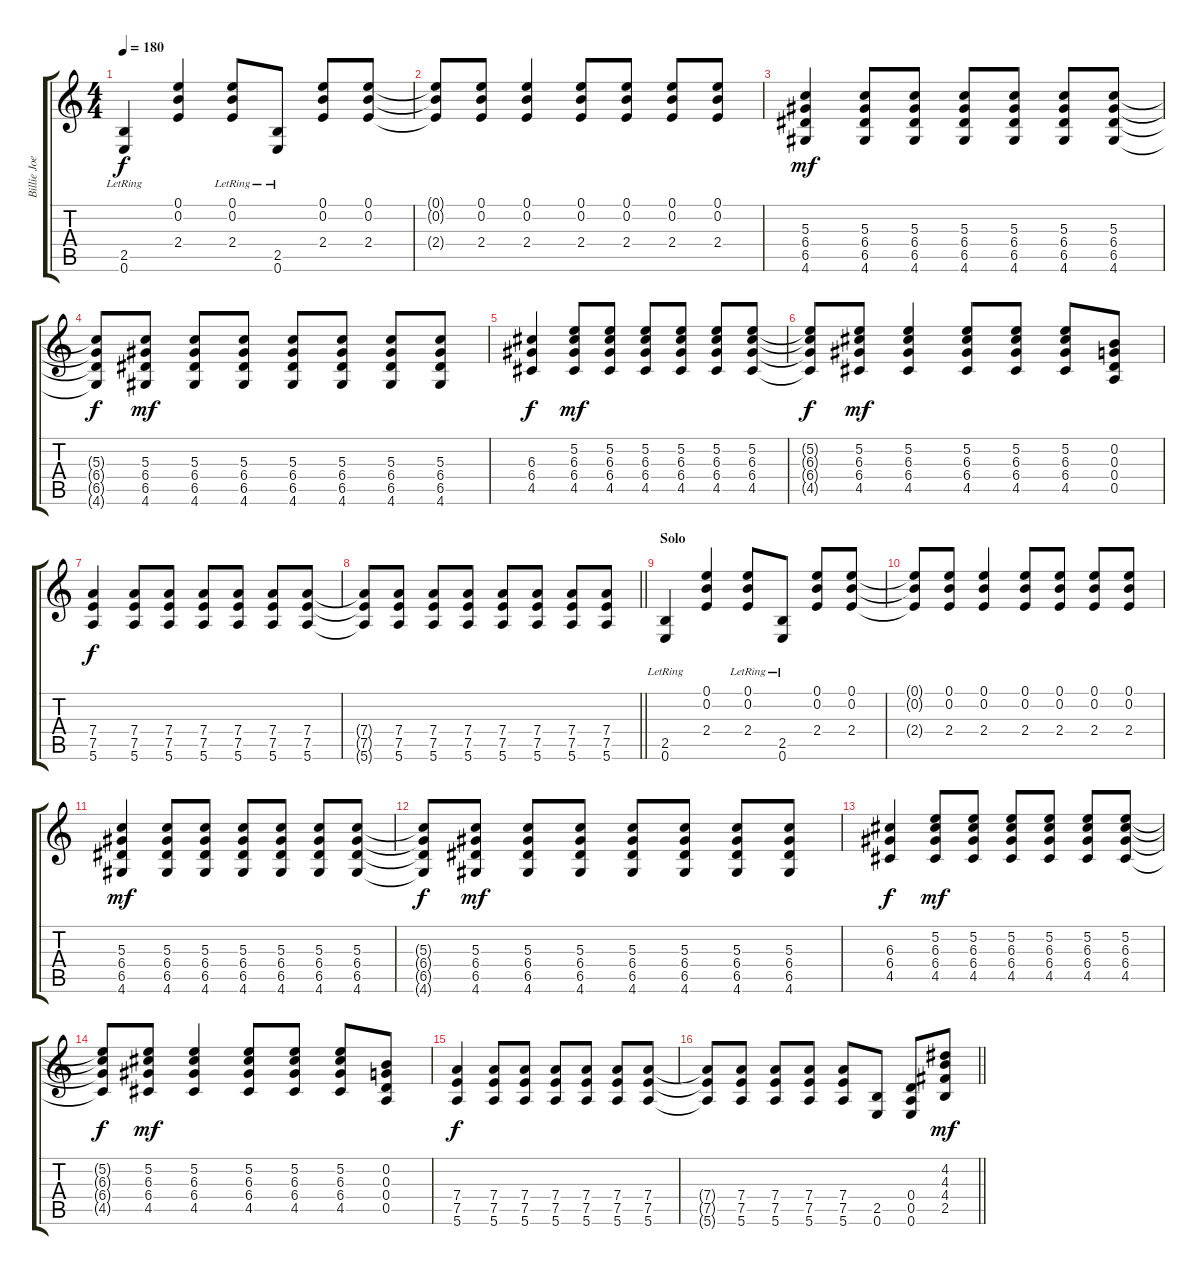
\track ("Billie Joe Armstrong (Guitar 1)" "Billie Joe") {instrument distortionguitar}
\staff {score tabs}
\tuning (E4 B3 G3 D3 A2 E2) {hide}
\ts (4 4)
\tempo 180
\clef g2
\ks c
(2.5{lr} 0.6).4{dy f instrument distortionguitar} (0.1 0.2 2.4).4 (0.1{lr} 0.2{lr} 2.4).8 (2.5{lr} 0.6{lr}).8 (0.1 0.2 2.4).8 (0.1 0.2 2.4).8 |
(0.1{t} 0.2{t} 2.4{t}).8 (0.1 0.2 2.4).8 (0.1 0.2 2.4).4 (0.1 0.2 2.4).8 (0.1 0.2 2.4).8 (0.1 0.2 2.4).8 (0.1 0.2 2.4).8 |
(5.3 6.4 6.5 4.6).4{dy mf} (5.3 6.4 6.5 4.6).8 (5.3 6.4 6.5 4.6).8 (5.3 6.4 6.5 4.6).8 (5.3 6.4 6.5 4.6).8 (5.3 6.4 6.5 4.6).8 (5.3 6.4 6.5 4.6).8 |
(5.3{t} 6.4{t} 6.5{t} 4.6{t}).8{dy f} (5.3 6.4 6.5 4.6).8{dy mf} (5.3 6.4 6.5 4.6).8 (5.3 6.4 6.5 4.6).8 (5.3 6.4 6.5 4.6).8 (5.3 6.4 6.5 4.6).8 (5.3 6.4 6.5 4.6).8 (5.3 6.4 6.5 4.6).8 |
(6.3 6.4 4.5).4{dy f} (5.2 6.3 6.4 4.5).8{dy mf} (5.2 6.3 6.4 4.5).8 (5.2 6.3 6.4 4.5).8 (5.2 6.3 6.4 4.5).8 (5.2 6.3 6.4 4.5).8 (5.2 6.3 6.4 4.5).8 |
(5.2{t} 6.3{t} 6.4{t} 4.5{t}).8{dy f} (5.2 6.3 6.4 4.5).8{dy mf} (5.2 6.3 6.4 4.5).4 (5.2 6.3 6.4 4.5).8 (5.2 6.3 6.4 4.5).8 (5.2 6.3 6.4 4.5).8 (0.2 0.3 0.4 0.5).8 |
(7.4 7.5 5.6).4{dy f} (7.4 7.5 5.6).8 (7.4 7.5 5.6).8 (7.4 7.5 5.6).8 (7.4 7.5 5.6).8 (7.4 7.5 5.6).8 (7.4 7.5 5.6).8 |
\barLineRight lightlight
(7.4{t} 7.5{t} 5.6{t}).8 (7.4 7.5 5.6).8 (7.4 7.5 5.6).8 (7.4 7.5 5.6).8 (7.4 7.5 5.6).8 (7.4 7.5 5.6).8 (7.4 7.5 5.6).8 (7.4 7.5 5.6).8 |
\section ("" "Solo")
(2.5{lr} 0.6).4 (0.1 0.2 2.4).4 (0.1{lr} 0.2{lr} 2.4).8 (2.5{lr} 0.6{lr}).8 (0.1 0.2 2.4).8 (0.1 0.2 2.4).8 |
(0.1{t} 0.2{t} 2.4{t}).8 (0.1 0.2 2.4).8 (0.1 0.2 2.4).4 (0.1 0.2 2.4).8 (0.1 0.2 2.4).8 (0.1 0.2 2.4).8 (0.1 0.2 2.4).8 |
(5.3 6.4 6.5 4.6).4{dy mf} (5.3 6.4 6.5 4.6).8 (5.3 6.4 6.5 4.6).8 (5.3 6.4 6.5 4.6).8 (5.3 6.4 6.5 4.6).8 (5.3 6.4 6.5 4.6).8 (5.3 6.4 6.5 4.6).8 |
(5.3{t} 6.4{t} 6.5{t} 4.6{t}).8{dy f} (5.3 6.4 6.5 4.6).8{dy mf} (5.3 6.4 6.5 4.6).8 (5.3 6.4 6.5 4.6).8 (5.3 6.4 6.5 4.6).8 (5.3 6.4 6.5 4.6).8 (5.3 6.4 6.5 4.6).8 (5.3 6.4 6.5 4.6).8 |
(6.3 6.4 4.5).4{dy f} (5.2 6.3 6.4 4.5).8{dy mf} (5.2 6.3 6.4 4.5).8 (5.2 6.3 6.4 4.5).8 (5.2 6.3 6.4 4.5).8 (5.2 6.3 6.4 4.5).8 (5.2 6.3 6.4 4.5).8 |
(5.2{t} 6.3{t} 6.4{t} 4.5{t}).8{dy f} (5.2 6.3 6.4 4.5).8{dy mf} (5.2 6.3 6.4 4.5).4 (5.2 6.3 6.4 4.5).8 (5.2 6.3 6.4 4.5).8 (5.2 6.3 6.4 4.5).8 (0.2 0.3 0.4 0.5).8 |
(7.4 7.5 5.6).4{dy f} (7.4 7.5 5.6).8 (7.4 7.5 5.6).8 (7.4 7.5 5.6).8 (7.4 7.5 5.6).8 (7.4 7.5 5.6).8 (7.4 7.5 5.6).8 |
\barLineRight lightlight
(7.4{t} 7.5{t} 5.6{t}).8 (7.4 7.5 5.6).8 (7.4 7.5 5.6).8 (7.4 7.5 5.6).8 (7.4 7.5 5.6).8 (2.5 0.6).8 (0.4 0.5 0.6).8 (4.2 4.3 4.4 2.5).8{dy mf}
